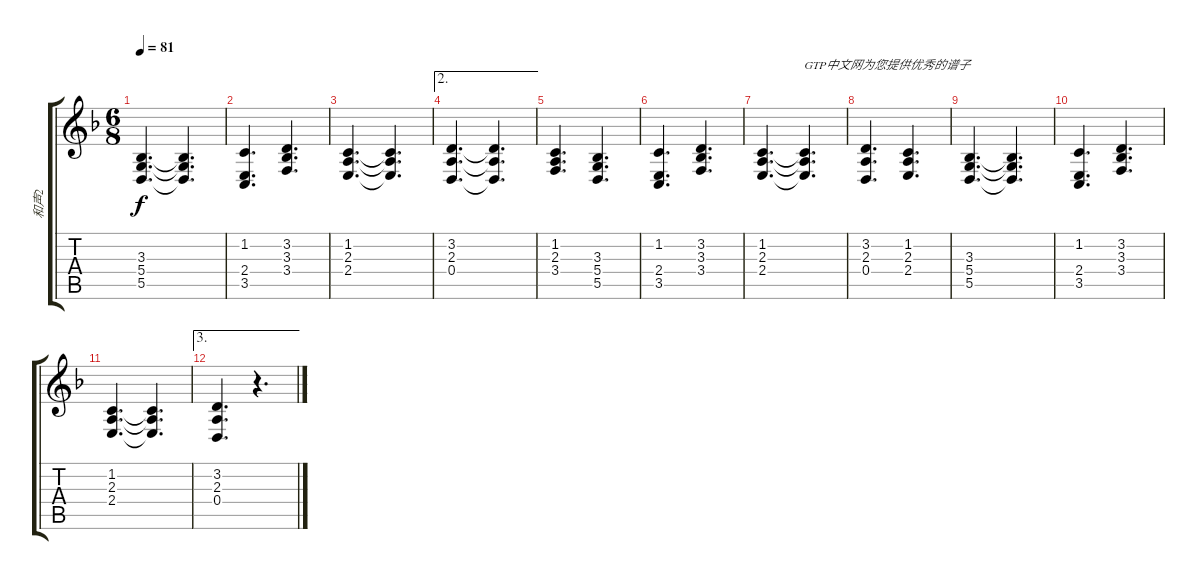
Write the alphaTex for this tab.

\track ("和声2" "和声2") {instrument stringensemble2}
\staff {score tabs}
\tuning (E4 B3 G3 D3 A2 E2) {hide}
\ts (6 8)
\tempo 81
\clef g2
\ks f
(3.3 5.4 5.5).4{d dy f} (3.3{t} 5.4{t} 5.5{t}).4{d} |
(1.2 2.4 3.5).4{d} (3.2 3.3 3.4).4{d} |
(1.2 2.3 2.4).4{d} (1.2{t} 2.3{t} 2.4{t}).4{d} |
\ae 2
(3.2 2.3 0.4).4{d} (3.2{t} 2.3{t} 0.4{t}).4{d} |
(1.2 2.3 3.4).4{d} (3.3 5.4 5.5).4{d} |
(1.2 2.4 3.5).4{d} (3.2 3.3 3.4).4{d} |
(1.2 2.3 2.4).4{d} (1.2{t} 2.3{t} 2.4{t}).4{d txt "GTP中文网为您提供优秀的谱子"} |
(3.2 2.3 0.4).4{d} (1.2 2.3 2.4).4{d} |
(3.3 5.4 5.5).4{d} (3.3{t} 5.4{t} 5.5{t}).4{d} |
(1.2 2.4 3.5).4{d} (3.2 3.3 3.4).4{d} |
(1.2 2.3 2.4).4{d volume 6} (1.2{t} 2.3{t} 2.4{t}).4{d} |
\ae 3
(3.2 2.3 0.4).4{d volume 2} r.4{d}
